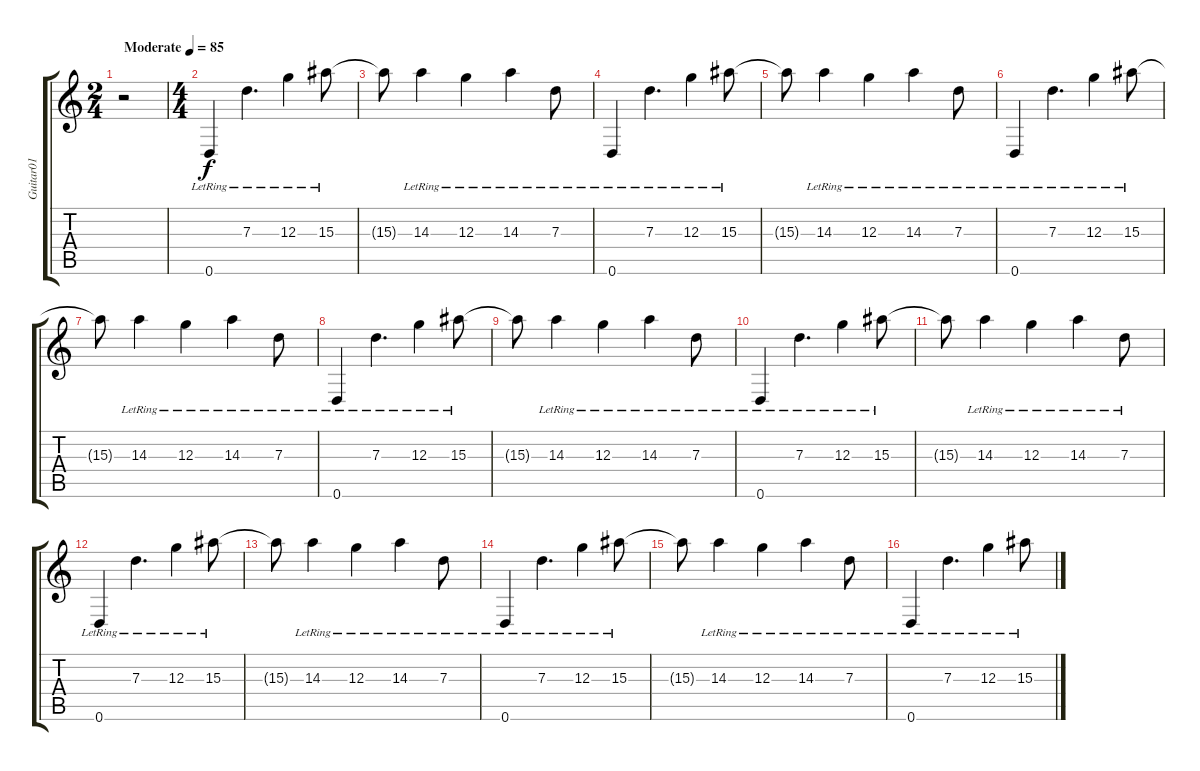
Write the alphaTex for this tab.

\track ("Guitar01" "Guitar01") {instrument acousticguitarsteel}
\staff {score tabs}
\tuning (E4 B3 G3 D3 A2 D2) {hide}
\ts (2 4)
\tempo (85 "Moderate")
\clef g2
\ks c
r.2{dy f instrument acousticguitarsteel} |
\ts (4 4)
0.6{lr}.4 7.3{lr}.4{d} 12.3{lr}.4 15.3{lr}.8 |
15.3{t}.8 14.3{lr}.4 12.3{lr}.4 14.3{lr}.4 7.3{lr}.8 |
0.6{lr}.4 7.3{lr}.4{d} 12.3{lr}.4 15.3{lr}.8 |
15.3{t}.8 14.3{lr}.4 12.3{lr}.4 14.3{lr}.4 7.3{lr}.8 |
0.6{lr}.4 7.3{lr}.4{d} 12.3{lr}.4 15.3{lr}.8 |
15.3{t}.8 14.3{lr}.4 12.3{lr}.4 14.3{lr}.4 7.3{lr}.8 |
0.6{lr}.4 7.3{lr}.4{d} 12.3{lr}.4 15.3{lr}.8 |
15.3{t}.8 14.3{lr}.4 12.3{lr}.4 14.3{lr}.4 7.3{lr}.8 |
0.6{lr}.4 7.3{lr}.4{d} 12.3{lr}.4 15.3{lr}.8 |
15.3{t}.8 14.3{lr}.4 12.3{lr}.4 14.3{lr}.4 7.3{lr}.8 |
0.6{lr}.4 7.3{lr}.4{d} 12.3{lr}.4 15.3{lr}.8 |
15.3{t}.8 14.3{lr}.4 12.3{lr}.4 14.3{lr}.4 7.3{lr}.8 |
0.6{lr}.4 7.3{lr}.4{d} 12.3{lr}.4 15.3{lr}.8 |
15.3{t}.8 14.3{lr}.4 12.3{lr}.4 14.3{lr}.4 7.3{lr}.8 |
0.6{lr}.4 7.3{lr}.4{d} 12.3{lr}.4 15.3{lr}.8
